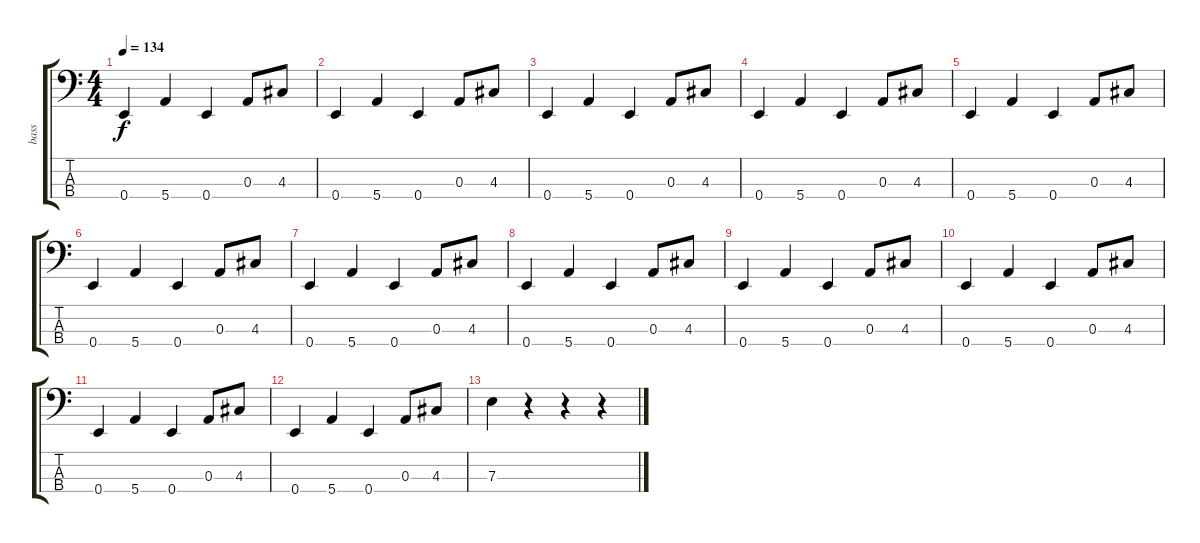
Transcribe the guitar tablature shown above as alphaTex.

\track ("bass" "bass") {instrument electricbasspick}
\staff {score tabs}
\tuning (G2 D2 A1 E1) {hide}
\ts (4 4)
\tempo 134
\clef f4
\ks c
0.4.4{dy f} 5.4.4 0.4.4 0.3.8 4.3.8 |
0.4.4 5.4.4 0.4.4 0.3.8 4.3.8 |
0.4.4 5.4.4 0.4.4 0.3.8 4.3.8 |
0.4.4 5.4.4 0.4.4 0.3.8 4.3.8 |
0.4.4 5.4.4 0.4.4 0.3.8 4.3.8 |
0.4.4 5.4.4 0.4.4 0.3.8 4.3.8 |
0.4.4 5.4.4 0.4.4 0.3.8 4.3.8 |
0.4.4 5.4.4 0.4.4 0.3.8 4.3.8 |
0.4.4 5.4.4 0.4.4 0.3.8 4.3.8 |
0.4.4 5.4.4 0.4.4 0.3.8 4.3.8 |
0.4.4 5.4.4 0.4.4 0.3.8 4.3.8 |
0.4.4 5.4.4 0.4.4 0.3.8 4.3.8 |
7.3.4 r.4 r.4 r.4
